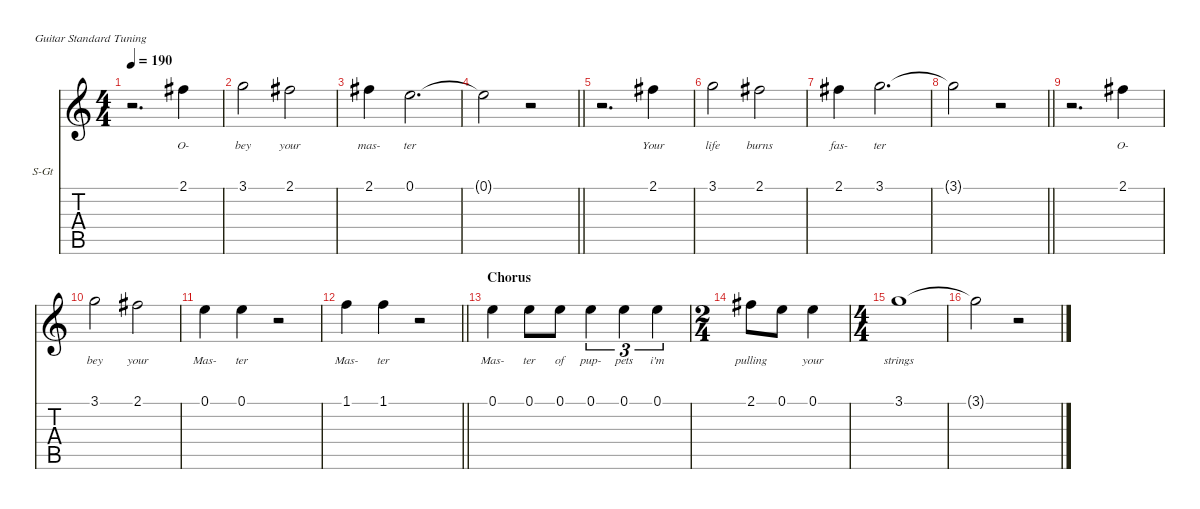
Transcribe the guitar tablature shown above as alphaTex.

\hideDynamics
\bracketExtendMode nobrackets
\firstSystemTrackNameOrientation horizontal
\otherSystemsTrackNameOrientation horizontal
\track ("James - Vocals" "S-Gt") {instrument lead6voice}
\staff {score tabs}
\tuning (E4 B3 G3 D3 A2 E2)
\displaytranspose 12
\ts (4 4)
\tempo 190
\clef g2
\ks c
r.2{d dy f} 2.1{acc #}.4{lyrics (0 "O-") lyrics (1 "") lyrics (2 "") lyrics (3 "") lyrics (4 "") dy fff} |
3.1.2{lyrics (0 "bey") lyrics (1 "") lyrics (2 "") lyrics (3 "") lyrics (4 "")} 2.1{acc #}.2{lyrics (0 "your") lyrics (1 "") lyrics (2 "") lyrics (3 "") lyrics (4 "")} |
2.1{acc #}.4{lyrics (0 "mas-") lyrics (1 "") lyrics (2 "") lyrics (3 "") lyrics (4 "")} 0.1.2{d lyrics (0 "ter") lyrics (1 "") lyrics (2 "") lyrics (3 "") lyrics (4 "")} |
\barLineRight lightlight
0.1{t}.2{dy f} r.2 |
r.2{d} 2.1{acc #}.4{lyrics (0 "Your") lyrics (1 "") lyrics (2 "") lyrics (3 "") lyrics (4 "") dy fff} |
3.1.2{lyrics (0 "life") lyrics (1 "") lyrics (2 "") lyrics (3 "") lyrics (4 "")} 2.1{acc #}.2{lyrics (0 "burns") lyrics (1 "") lyrics (2 "") lyrics (3 "") lyrics (4 "")} |
2.1{acc #}.4{lyrics (0 "fas-") lyrics (1 "") lyrics (2 "") lyrics (3 "") lyrics (4 "")} 3.1.2{d lyrics (0 "ter") lyrics (1 "") lyrics (2 "") lyrics (3 "") lyrics (4 "")} |
\barLineRight lightlight
3.1{t}.2{dy f} r.2 |
r.2{d} 2.1{acc #}.4{lyrics (0 "O-") lyrics (1 "") lyrics (2 "") lyrics (3 "") lyrics (4 "") dy fff} |
3.1.2{lyrics (0 "bey") lyrics (1 "") lyrics (2 "") lyrics (3 "") lyrics (4 "")} 2.1{acc #}.2{lyrics (0 "your") lyrics (1 "") lyrics (2 "") lyrics (3 "") lyrics (4 "")} |
0.1.4{lyrics (0 "Mas-") lyrics (1 "") lyrics (2 "") lyrics (3 "") lyrics (4 "")} 0.1.4{lyrics (0 "ter") lyrics (1 "") lyrics (2 "") lyrics (3 "") lyrics (4 "")} r.2 |
\barLineRight lightlight
1.1.4{lyrics (0 "Mas-") lyrics (1 "") lyrics (2 "") lyrics (3 "") lyrics (4 "")} 1.1.4{lyrics (0 "ter") lyrics (1 "") lyrics (2 "") lyrics (3 "") lyrics (4 "")} r.2 |
\section ("" "Chorus")
0.1.4{lyrics (0 "Mas-") lyrics (1 "") lyrics (2 "") lyrics (3 "") lyrics (4 "")} 0.1.8{lyrics (0 "ter") lyrics (1 "") lyrics (2 "") lyrics (3 "") lyrics (4 "")} 0.1.8{lyrics (0 "of") lyrics (1 "") lyrics (2 "") lyrics (3 "") lyrics (4 "")} 0.1.4{tu (3 2) lyrics (0 "pup-") lyrics (1 "") lyrics (2 "") lyrics (3 "") lyrics (4 "")} 0.1.4{tu (3 2) lyrics (0 "pets") lyrics (1 "") lyrics (2 "") lyrics (3 "") lyrics (4 "")} 0.1.4{tu (3 2) lyrics (0 "i'm") lyrics (1 "") lyrics (2 "") lyrics (3 "") lyrics (4 "")} |
\ts (2 4)
\beaming (8 2 2)
2.1{acc #}.8{lyrics (0 "pulling") lyrics (1 "") lyrics (2 "") lyrics (3 "") lyrics (4 "")} 0.1.8{lyrics (0 " ") lyrics (1 "") lyrics (2 "") lyrics (3 "") lyrics (4 "")} 0.1.4{lyrics (0 "your") lyrics (1 "") lyrics (2 "") lyrics (3 "") lyrics (4 "")} |
\ts (4 4)
\beaming (8 2 2 2 2)
3.1.1{lyrics (0 "strings") lyrics (1 "") lyrics (2 "") lyrics (3 "") lyrics (4 "")} |
3.1{t}.2{dy f} r.2
